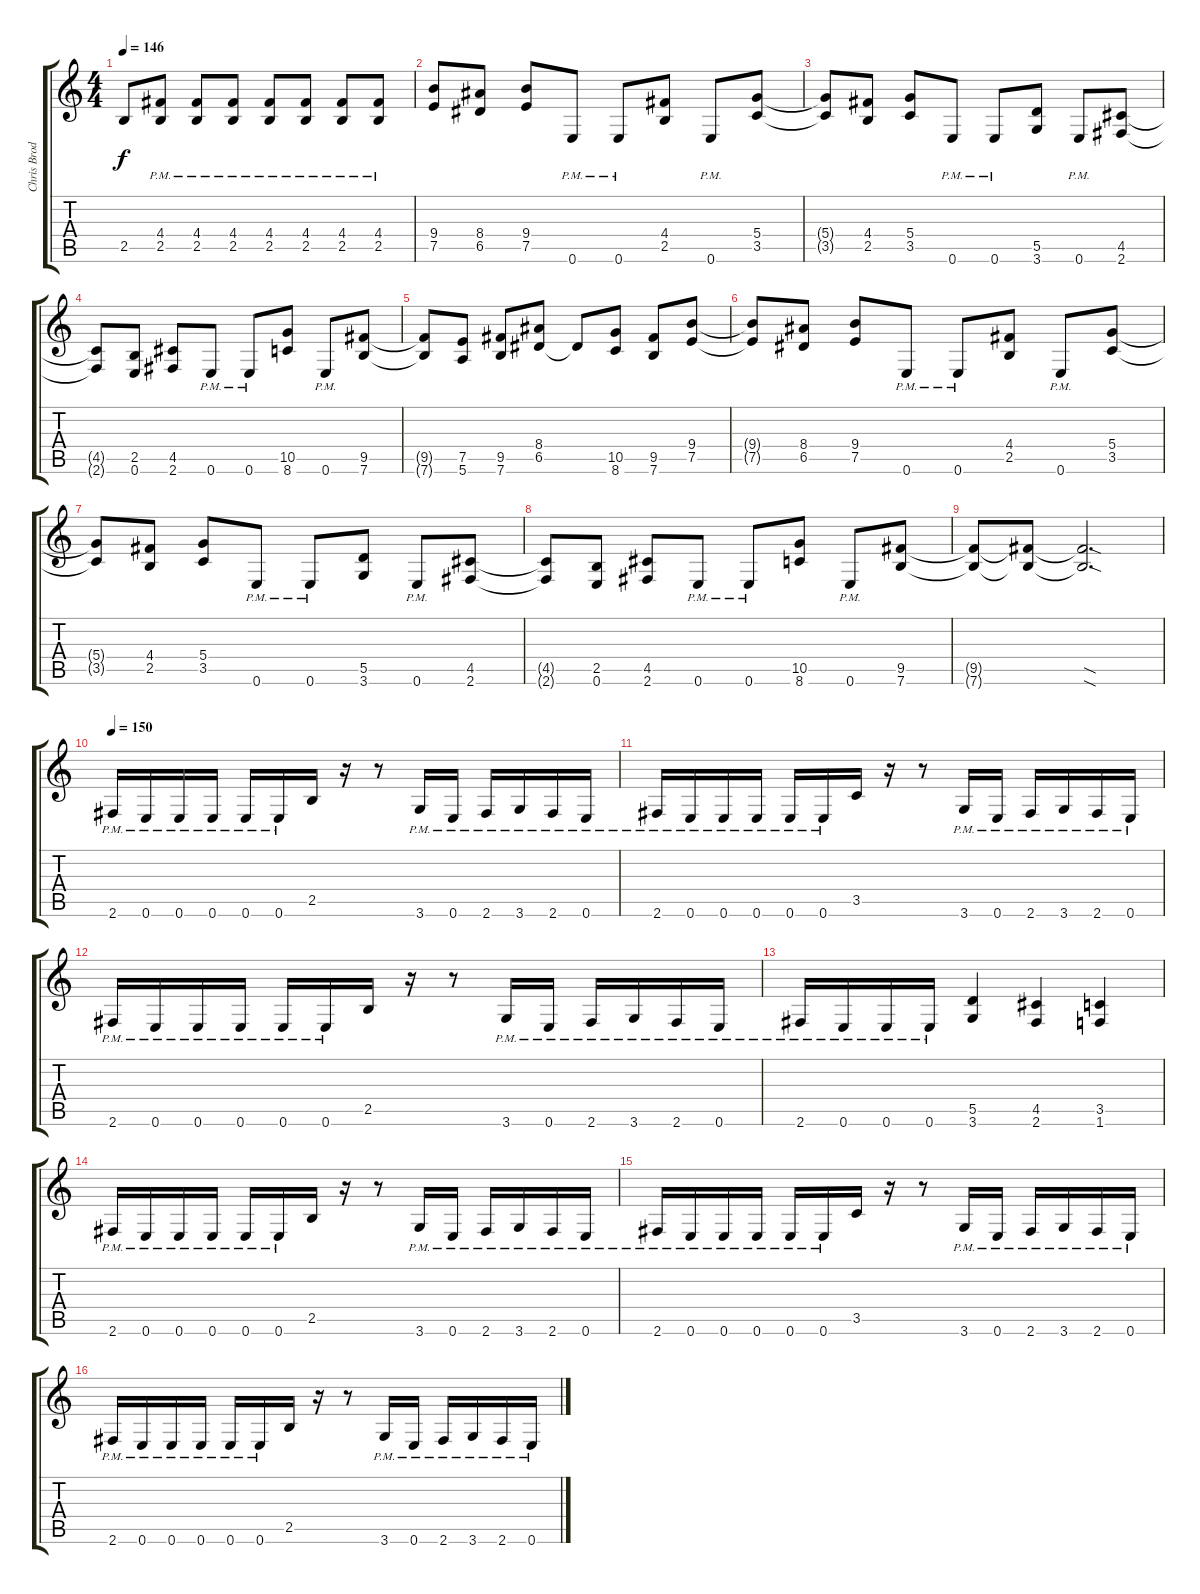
\track ("Chris Broderick Rythm Gtr." "Chris Brod") {instrument overdrivenguitar}
\staff {score tabs}
\tuning (E4 B3 G3 D3 A2 E2) {hide}
\ts (4 4)
\tempo 146
\clef g2
\ks c
2.5{t}.8{dy f} (4.4{pm} 2.5{pm}).8 (4.4{pm} 2.5{pm}).8 (4.4{pm} 2.5{pm}).8 (4.4{pm} 2.5{pm}).8 (4.4{pm} 2.5{pm}).8 (4.4{pm} 2.5{pm}).8 (4.4{pm} 2.5{pm}).8 |
(9.4 7.5).8 (8.4 6.5).8 (9.4 7.5).8 0.6{pm}.8 0.6{pm}.8 (4.4 2.5).8 0.6{pm}.8 (5.4 3.5).8 |
(5.4{t} 3.5{t}).8 (4.4 2.5).8 (5.4 3.5).8 0.6{pm}.8 0.6{pm}.8 (5.5 3.6).8 0.6{pm}.8 (4.5 2.6).8 |
(4.5{t} 2.6{t}).8 (2.5 0.6).8 (4.5 2.6).8 0.6{pm}.8 0.6{pm}.8 (10.5 8.6).8 0.6{pm}.8 (9.5 7.6).8 |
(9.5{t} 7.6{t}).8 (7.5 5.6).8 (9.5 7.6).8 (8.4 6.5).8 6.5{t}.8 (10.5 8.6).8 (9.5 7.6).8 (9.4 7.5).8 |
(9.4{t} 7.5{t}).8 (8.4 6.5).8 (9.4 7.5).8 0.6{pm}.8 0.6{pm}.8 (4.4 2.5).8 0.6{pm}.8 (5.4 3.5).8 |
(5.4{t} 3.5{t}).8 (4.4 2.5).8 (5.4 3.5).8 0.6{pm}.8 0.6{pm}.8 (5.5 3.6).8 0.6{pm}.8 (4.5 2.6).8 |
(4.5{t} 2.6{t}).8 (2.5 0.6).8 (4.5 2.6).8 0.6{pm}.8 0.6{pm}.8 (10.5 8.6).8 0.6{pm}.8 (9.5 7.6).8 |
(9.5{t} 7.6{t}).8 (9.5{t} 7.6{t}).8 (9.5{sod t} 7.6{sod t}).2{d} |
\tempo 150
2.6{pm}.16{volume 16} 0.6{pm}.16 0.6{pm}.16 0.6{pm}.16 0.6{pm}.16 0.6{pm}.16 2.5.16 r.16 r.8 3.6{pm}.16 0.6{pm}.16 2.6{pm}.16 3.6{pm}.16 2.6{pm}.16 0.6{pm}.16 |
2.6{pm}.16 0.6{pm}.16 0.6{pm}.16 0.6{pm}.16 0.6{pm}.16 0.6{pm}.16 3.5.16 r.16 r.8 3.6{pm}.16 0.6{pm}.16 2.6{pm}.16 3.6{pm}.16 2.6{pm}.16 0.6{pm}.16 |
2.6{pm}.16 0.6{pm}.16 0.6{pm}.16 0.6{pm}.16 0.6{pm}.16 0.6{pm}.16 2.5.16 r.16 r.8 3.6{pm}.16 0.6{pm}.16 2.6{pm}.16 3.6{pm}.16 2.6{pm}.16 0.6{pm}.16 |
2.6{pm}.16 0.6{pm}.16 0.6{pm}.16 0.6{pm}.16 (5.5 3.6).4 (4.5 2.6).4 (3.5 1.6).4 |
2.6{pm}.16 0.6{pm}.16 0.6{pm}.16 0.6{pm}.16 0.6{pm}.16 0.6{pm}.16 2.5.16 r.16 r.8 3.6{pm}.16 0.6{pm}.16 2.6{pm}.16 3.6{pm}.16 2.6{pm}.16 0.6{pm}.16 |
2.6{pm}.16 0.6{pm}.16 0.6{pm}.16 0.6{pm}.16 0.6{pm}.16 0.6{pm}.16 3.5.16 r.16 r.8 3.6{pm}.16 0.6{pm}.16 2.6{pm}.16 3.6{pm}.16 2.6{pm}.16 0.6{pm}.16 |
2.6{pm}.16 0.6{pm}.16 0.6{pm}.16 0.6{pm}.16 0.6{pm}.16 0.6{pm}.16 2.5.16 r.16 r.8 3.6{pm}.16 0.6{pm}.16 2.6{pm}.16 3.6{pm}.16 2.6{pm}.16 0.6{pm}.16
